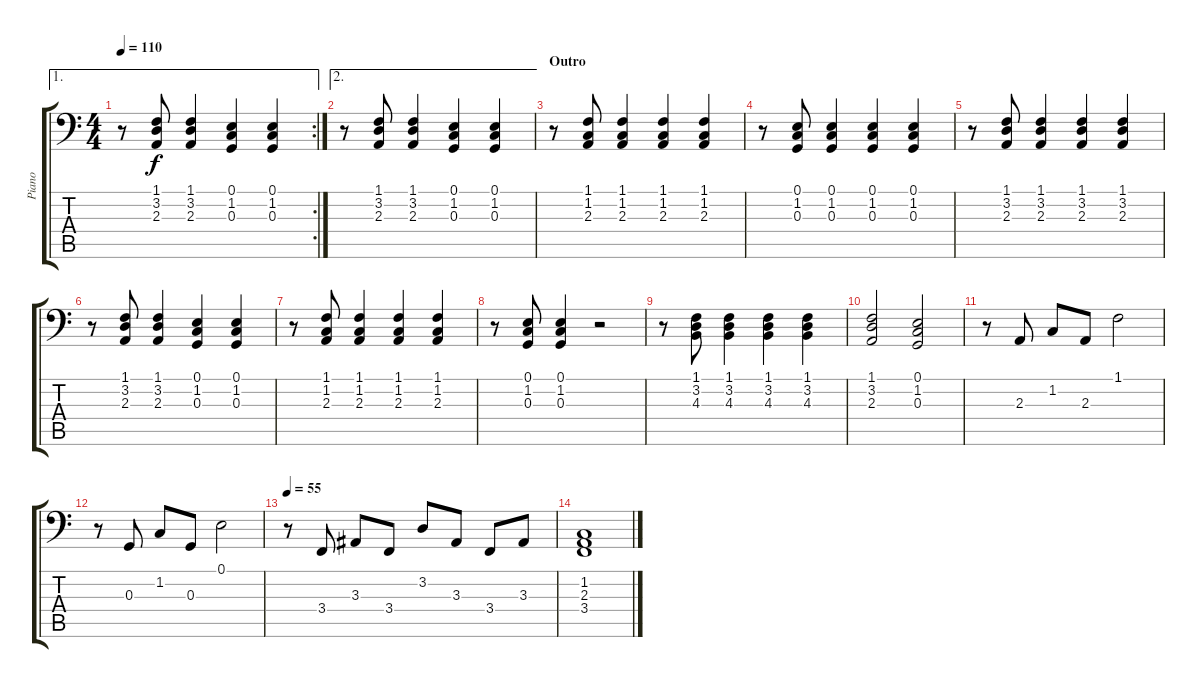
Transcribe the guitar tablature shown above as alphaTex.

\track ("Piano" "Piano") {instrument acousticgrandpiano}
\staff {score tabs}
\tuning (E3 B2 G2 D2 A1 E1) {hide}
\ae 1
\rc 2
\ts (4 4)
\tempo 110
\clef f4
\ks c
r.8{dy f} (1.1 3.2 2.3).8 (1.1 3.2 2.3).4 (0.1 1.2 0.3).4 (0.1 1.2 0.3).4 |
\ae 2
r.8 (1.1 3.2 2.3).8 (1.1 3.2 2.3).4 (0.1 1.2 0.3).4 (0.1 1.2 0.3).4 |
\section ("" "Outro")
r.8 (1.1 1.2 2.3).8 (1.1 1.2 2.3).4 (1.1 1.2 2.3).4 (1.1 1.2 2.3).4 |
r.8 (0.1 1.2 0.3).8 (0.1 1.2 0.3).4 (0.1 1.2 0.3).4 (0.1 1.2 0.3).4 |
r.8 (1.1 3.2 2.3).8 (1.1 3.2 2.3).4 (1.1 3.2 2.3).4 (1.1 3.2 2.3).4 |
r.8 (1.1 3.2 2.3).8 (1.1 3.2 2.3).4 (0.1 1.2 0.3).4 (0.1 1.2 0.3).4 |
r.8 (1.1 1.2 2.3).8 (1.1 1.2 2.3).4 (1.1 1.2 2.3).4 (1.1 1.2 2.3).4 |
r.8 (0.1 1.2 0.3).8 (0.1 1.2 0.3).4 r.2 |
r.8 (1.1 3.2 4.3).8 (1.1 3.2 4.3).4 (1.1 3.2 4.3).4 (1.1 3.2 4.3).4 |
(1.1 3.2 2.3).2 (0.1 1.2 0.3).2 |
r.8 2.3.8 1.2.8 2.3.8 1.1.2 |
r.8 0.3.8 1.2.8 0.3.8 0.1.2 |
\tempo 55
r.8 3.4.8 3.3.8 3.4.8 3.2.8 3.3.8 3.4.8 3.3.8 |
(1.2 2.3 3.4).1
